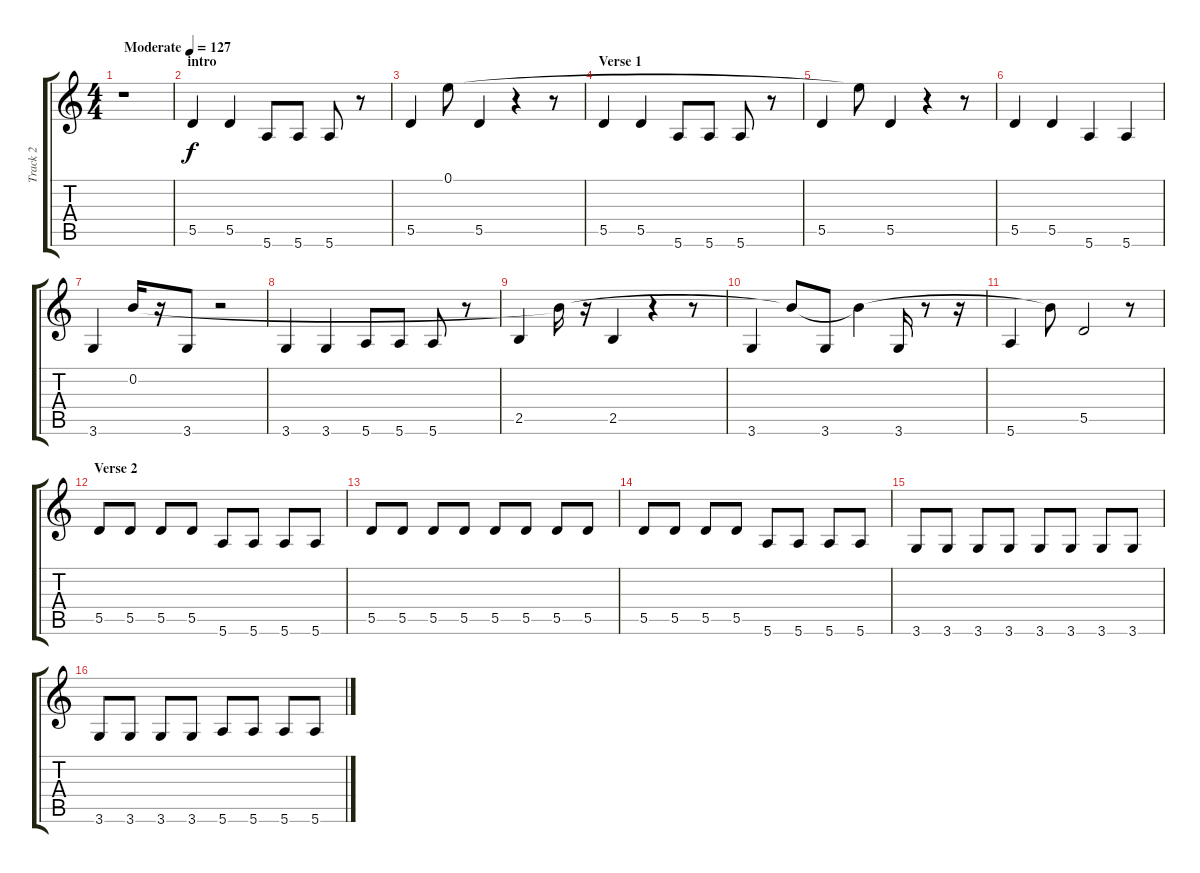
\track ("Track 2" "Track 2") {instrument acousticguitarsteel}
\staff {score tabs}
\tuning (E4 B3 G3 D3 A2 E2) {hide}
\ts (4 4)
\tempo (127 "Moderate")
\clef g2
\ks c
r.1{dy f instrument acousticguitarsteel} |
\section ("" "intro")
5.5.4 5.5.4 5.6.8 5.6.8 5.6.8 r.8 |
5.5.4 0.1.8 5.5.4 r.4 r.8 |
\section ("" "Verse 1")
5.5.4 5.5.4 5.6.8 5.6.8 5.6.8 r.8 |
5.5.4 0.1{t}.8 5.5.4 r.4 r.8 |
5.5.4 5.5.4 5.6.4 5.6.4 |
3.6.4 0.2.16 r.16 3.6.8 r.2 |
3.6.4 3.6.4 5.6.8 5.6.8 5.6.8 r.8 |
2.5.4 0.2{t}.16 r.16 2.5.4 r.4 r.8 |
3.6.4 0.2{t}.8 3.6.8 0.2{t}.4 3.6.16 r.8 r.16 |
5.6.4 0.2{t}.8 5.5.2 r.8 |
\section ("" "Verse 2")
5.5.8 5.5.8 5.5.8 5.5.8 5.6.8 5.6.8 5.6.8 5.6.8 |
5.5.8 5.5.8 5.5.8 5.5.8 5.5.8 5.5.8 5.5.8 5.5.8 |
5.5.8 5.5.8 5.5.8 5.5.8 5.6.8 5.6.8 5.6.8 5.6.8 |
3.6.8 3.6.8 3.6.8 3.6.8 3.6.8 3.6.8 3.6.8 3.6.8 |
3.6.8 3.6.8 3.6.8 3.6.8 5.6.8 5.6.8 5.6.8 5.6.8
